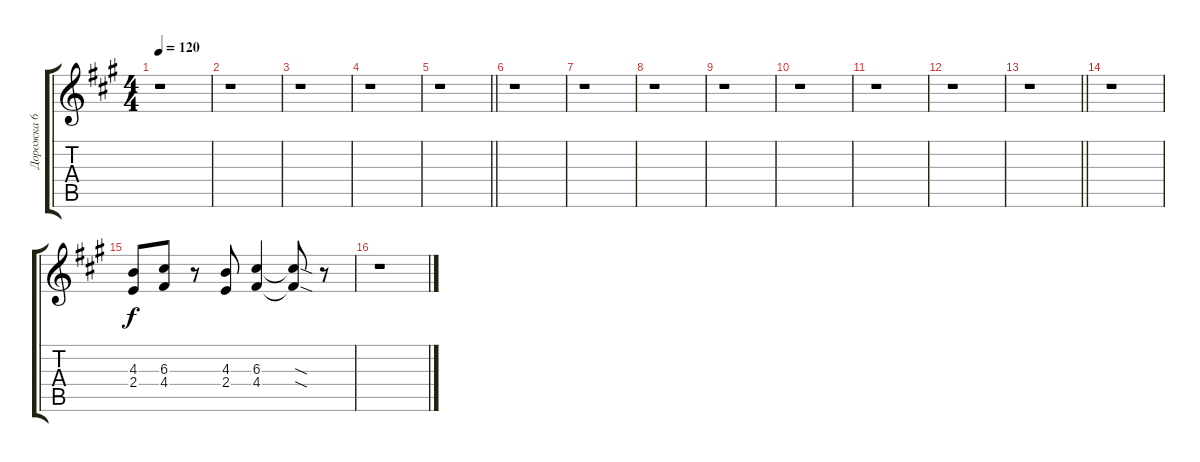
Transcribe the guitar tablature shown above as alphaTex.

\track ("Дорожка 6" "Дорожка 6") {instrument distortionguitar}
\staff {score tabs}
\tuning (E4 B3 G3 D3 A2 E2) {hide}
\ts (4 4)
\tempo 120
\clef g2
\ks a
r.1{dy f} |
r.1 |
r.1 |
r.1 |
\barLineRight lightlight
r.1 |
r.1 |
r.1 |
r.1 |
r.1 |
r.1 |
r.1 |
r.1 |
\barLineRight lightlight
r.1 |
r.1 |
(4.3 2.4).8 (6.3 4.4).8 r.8 (4.3 2.4).8 (6.3 4.4).4 (6.3{sod t} 4.4{sod t}).8 r.8 |
r.1
